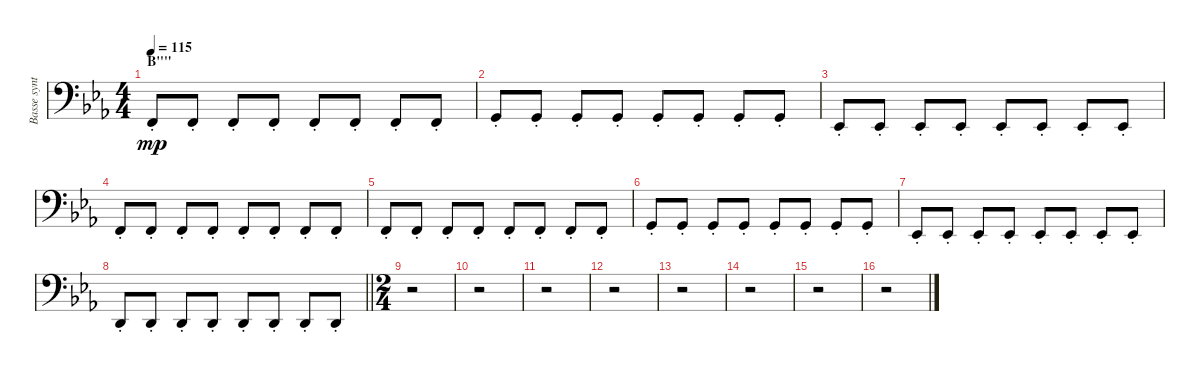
\track ("Basse synth" "Basse synt") {instrument lead8bassandlead}
\staff {score}
\tuning (G2 D2 A1 E1) {hide}
\ts (4 4)
\section ("" "B''''")
\tempo 115
\clef f4
\ks cminor
8.3{st}.8{dy mp} 8.3{st}.8 8.3{st}.8 8.3{st}.8 8.3{st}.8 8.3{st}.8 8.3{st}.8 8.3{st}.8 |
10.3{st}.8 10.3{st}.8 10.3{st}.8 10.3{st}.8 10.3{st}.8 10.3{st}.8 10.3{st}.8 10.3{st}.8 |
6.3{st}.8 6.3{st}.8 6.3{st}.8 6.3{st}.8 6.3{st}.8 6.3{st}.8 6.3{st}.8 6.3{st}.8 |
8.3{st}.8 8.3{st}.8 8.3{st}.8 8.3{st}.8 8.3{st}.8 8.3{st}.8 8.3{st}.8 8.3{st}.8 |
8.3{st}.8 8.3{st}.8 8.3{st}.8 8.3{st}.8 8.3{st}.8 8.3{st}.8 8.3{st}.8 8.3{st}.8 |
10.3{st}.8 10.3{st}.8 10.3{st}.8 10.3{st}.8 10.3{st}.8 10.3{st}.8 10.3{st}.8 10.3{st}.8 |
6.3{st}.8 6.3{st}.8 6.3{st}.8 6.3{st}.8 6.3{st}.8 6.3{st}.8 6.3{st}.8 6.3{st}.8 |
\barLineRight lightlight
5.3{st}.8 5.3{st}.8 5.3{st}.8 5.3{st}.8 5.3{st}.8 5.3{st}.8 5.3{st}.8 5.3{st}.8 |
\ts (2 4)
r.2 |
r.2 |
r.2 |
r.2 |
r.2 |
r.2 |
r.2 |
r.2
